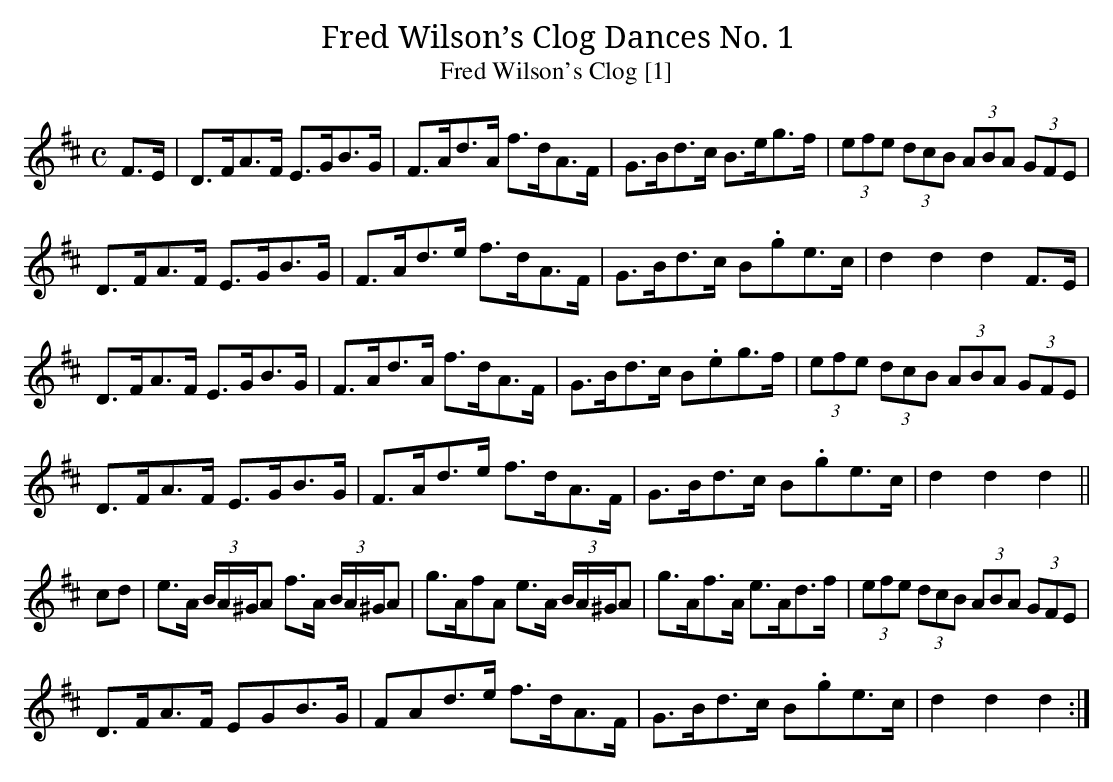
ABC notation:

X:1
T:Fred Wilson’s Clog Dances No. 1
T:Fred Wilson's Clog [1]
M:C
L:1/8
K:D
F>E|D>FA>F E>GB>G|F>Ad>A f>dA>F|G>Bd>c B>eg>f|(3efe (3dcB (3ABA (3GFE|
D>FA>F E>GB>G|F>Ad>e f>dA>F|G>Bd>c B.ge>c|d2d2d2 F>E|
D>FA>F E>GB>G|F>Ad>A f>dA>F|G>Bd>c B.eg>f|(3efe (3dcB (3ABA (3GFE|
D>FA>F E>GB>G|F>Ad>e f>dA>F|G>Bd>c B.ge>c|d2d2d2||
cd|e>A (3B/A/^G/A f>A (3B/A/^G/A|g>AfA e>A (3B/A/^G/A|g>Af>A e>Ad>f|(3efe (3dcB (3ABA (3GFE|
D>FA>F EGB>G|FAd>e f>dA>F|G>Bd>c B.ge>c|d2d2d2:|
